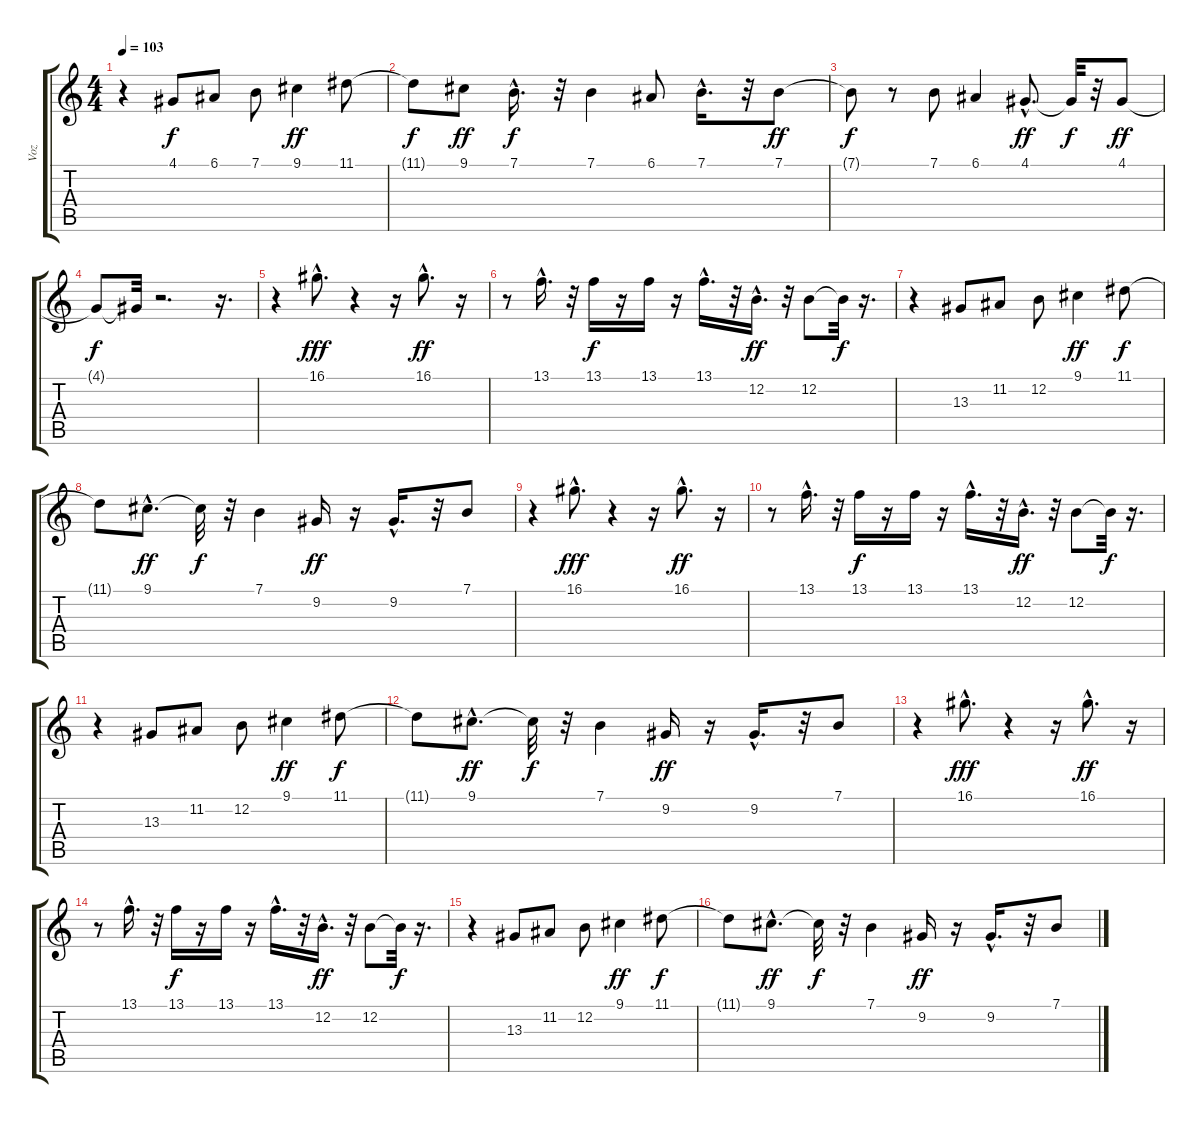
\track ("Voz" "Voz") {instrument englishhorn}
\staff {score tabs}
\tuning (E4 B3 G3 D3 A2 E2) {hide}
\ts (4 4)
\tempo 103
\clef g2
\ks c
r.4{dy f} 4.1.8 6.1.8 7.1.8 9.1.4{dy ff} 11.1.8 |
11.1{t}.8{dy f} 9.1.8{dy ff} 7.1{hac}.16{d dy f} r.32 7.1.4 6.1.8 7.1{hac}.16{d} r.32 7.1.8{dy ff} |
7.1{t}.8{dy f} r.8 7.1.8 6.1.4 4.1{hac}.8{d dy ff} 4.1{t}.32{dy f} r.32 4.1.8{dy ff} |
4.1{t}.8{dy f} 4.1{t}.32 r.2{d} r.16{d} |
r.4 16.1{hac}.8{d dy fff} r.4 r.16 16.1{hac}.8{d dy ff} r.16 |
r.8 13.1{hac}.16{d} r.32 13.1.16{dy f} r.16 13.1.16 r.16 13.1{hac}.16{d} r.32 12.2{hac}.16{d dy ff} r.32 12.2.8 12.2{t}.32{dy f} r.16{d} |
r.4 13.3.8 11.2.8 12.2.8 9.1.4{dy ff} 11.1.8{dy f} |
11.1{t}.8 9.1{hac}.8{d dy ff} 9.1{t}.32{dy f} r.32 7.1.4 9.2.16{dy ff} r.16 9.2{hac}.16{d} r.32 7.1.8 |
r.4 16.1{hac}.8{d dy fff} r.4 r.16 16.1{hac}.8{d dy ff} r.16 |
r.8 13.1{hac}.16{d} r.32 13.1.16{dy f} r.16 13.1.16 r.16 13.1{hac}.16{d} r.32 12.2{hac}.16{d dy ff} r.32 12.2.8 12.2{t}.32{dy f} r.16{d} |
r.4 13.3.8 11.2.8 12.2.8 9.1.4{dy ff} 11.1.8{dy f} |
11.1{t}.8 9.1{hac}.8{d dy ff} 9.1{t}.32{dy f} r.32 7.1.4 9.2.16{dy ff} r.16 9.2{hac}.16{d} r.32 7.1.8 |
r.4 16.1{hac}.8{d dy fff} r.4 r.16 16.1{hac}.8{d dy ff} r.16 |
r.8 13.1{hac}.16{d} r.32 13.1.16{dy f} r.16 13.1.16 r.16 13.1{hac}.16{d} r.32 12.2{hac}.16{d dy ff} r.32 12.2.8 12.2{t}.32{dy f} r.16{d} |
r.4 13.3.8 11.2.8 12.2.8 9.1.4{dy ff} 11.1.8{dy f} |
11.1{t}.8 9.1{hac}.8{d dy ff} 9.1{t}.32{dy f} r.32 7.1.4 9.2.16{dy ff} r.16 9.2{hac}.16{d} r.32 7.1.8
